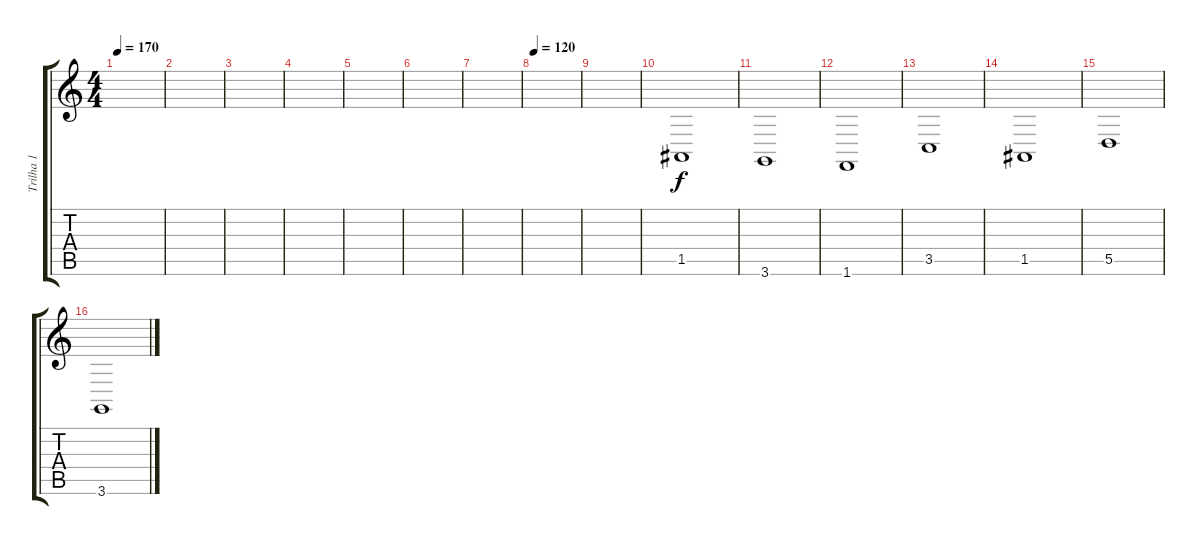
\track ("Trilha 1" "Trilha 1") {instrument stringensemble1}
\staff {score tabs}
\tuning (E4 B3 G3 D3 A2 E2) {hide}
\ts (4 4)
\tempo 170
\clef g2
\ks c
|
|
|
|
|
|
|
\tempo 120
|
|
1.5.1 |
3.6.1 |
1.6.1 |
3.5.1 |
1.5.1 |
5.5.1 |
3.6.1
